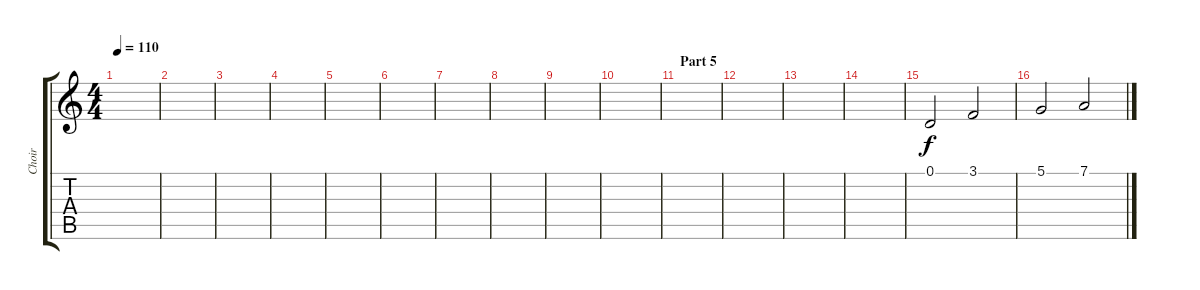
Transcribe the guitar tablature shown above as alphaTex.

\track ("Choir" "Choir") {instrument choiraahs}
\staff {score tabs}
\tuning (D4 A3 F3 C3 G2 D2) {hide}
\ts (4 4)
\tempo 110
\clef g2
\ks c
|
|
|
|
|
|
|
|
|
|
\section ("" "Part 5")
|
|
|
|
0.1.2{balance 16} 3.1.2 |
5.1.2 7.1.2
